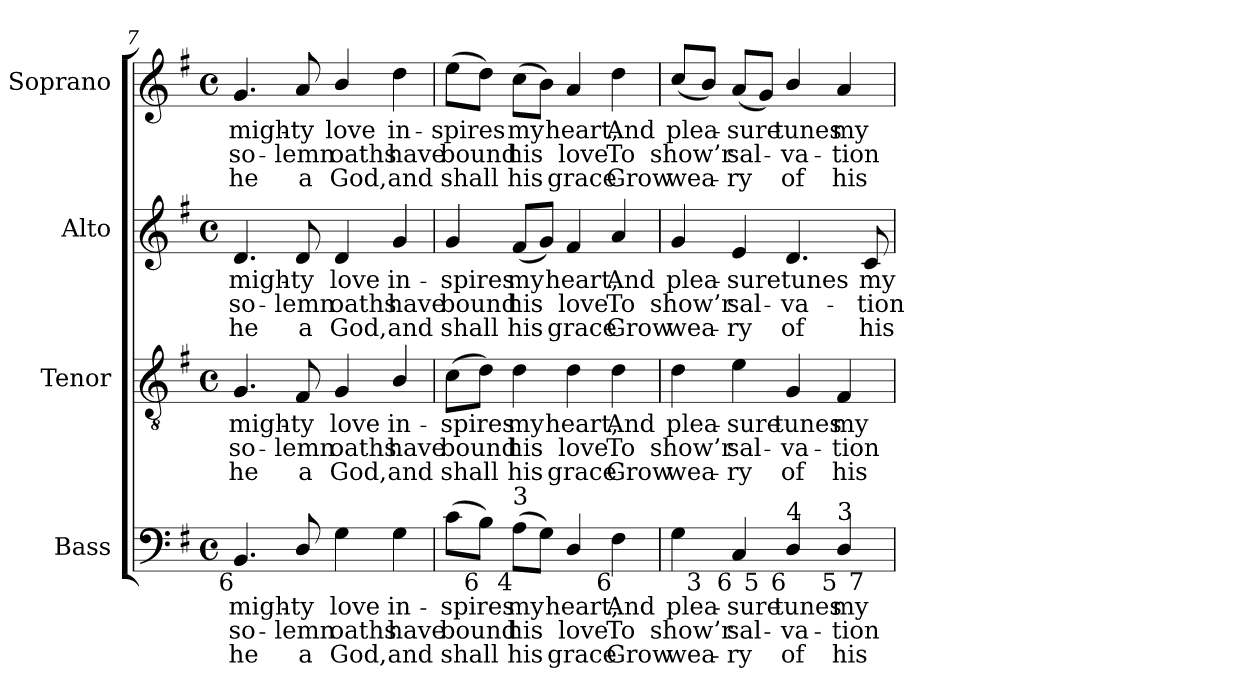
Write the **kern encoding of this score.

**kern	**text	**text	**text	**kern	**text	**text	**text	**kern	**text	**text	**text	**kern	**text	**text	**text
*part4	*part4	*part4	*part4	*part3	*part3	*part3	*part3	*part2	*part2	*part2	*part2	*part1	*part1	*part1	*part1
*staff4	*staff4	*staff4	*staff4	*staff3	*staff3	*staff3	*staff3	*staff2	*staff2	*staff2	*staff2	*staff1	*staff1	*staff1	*staff1
*I"Bass	*	*	*	*I"Tenor	*	*	*	*I"Alto	*	*	*	*I"Soprano	*	*	*
*I'B.	*	*	*	*I'T.	*	*	*	*I'A.	*	*	*	*I'S.	*	*	*
*clefF4	*	*	*	*clefGv2	*	*	*	*clefG2	*	*	*	*clefG2	*	*	*
*	*	*	*	*ITrd7c12	*	*	*	*	*	*	*	*	*	*	*
*k[f#]	*	*	*	*k[f#]	*	*	*	*k[f#]	*	*	*	*k[f#]	*	*	*
*G:	*	*	*	*G:	*	*	*	*G:	*	*	*	*G:	*	*	*
*M4/4	*	*	*	*M4/4	*	*	*	*M4/4	*	*	*	*M4/4	*	*	*
*met(c)	*	*	*	*met(c)	*	*	*	*met(c)	*	*	*	*met(c)	*	*	*
=7	=7	=7	=7	=7	=7	=7	=7	=7	=7	=7	=7	=7	=7	=7	=7
!	!LO:LY:b:color=#000000	!LO:LY:b:color=#000000	!LO:LY:b:color=#000000	!	!	!	!	!	!	!	!	!	!	!	!
!	!	!	!	!	!LO:LY:b:color=#000000	!LO:LY:b:color=#000000	!LO:LY:b:color=#000000	!	!	!	!	!	!	!	!
!	!	!	!	!	!	!	!	!	!LO:LY:b:color=#000000	!LO:LY:b:color=#000000	!LO:LY:b:color=#000000	!	!	!	!
!LO:TX:b:rj:t=6	!	!	!	!	!	!	!	!	!	!	!	!	!	!	!
!	!	!	!	!	!	!	!	!	!	!	!	!	!LO:LY:b:color=#000000	!LO:LY:b:color=#000000	!LO:LY:b:color=#000000
4.BBi/	-migh-	so-	he	4.GGi/	-migh-	so-	he	4.di/	-migh-	so-	he	4.gi/	-migh-	so-	he
!	!LO:LY:b:color=#000000	!LO:LY:b:color=#000000	!LO:LY:b:color=#000000	!	!	!	!	!	!	!	!	!	!	!	!
!	!	!	!	!	!LO:LY:b:color=#000000	!LO:LY:b:color=#000000	!LO:LY:b:color=#000000	!	!	!	!	!	!	!	!
!	!	!	!	!	!	!	!	!	!LO:LY:b:color=#000000	!LO:LY:b:color=#000000	!LO:LY:b:color=#000000	!	!	!	!
!	!	!	!	!	!	!	!	!	!	!	!	!	!LO:LY:b:color=#000000	!LO:LY:b:color=#000000	!LO:LY:b:color=#000000
8Di/	-ty	-lemn	a	8FF#i/	-ty	-lemn	a	8di/	-ty	-lemn	a	8ai/	-ty	-lemn	a
!	!LO:LY:b:color=#000000	!LO:LY:b:color=#000000	!LO:LY:b:color=#000000	!	!	!	!	!	!	!	!	!	!	!	!
!	!	!	!	!	!LO:LY:b:color=#000000	!LO:LY:b:color=#000000	!LO:LY:b:color=#000000	!	!	!	!	!	!	!	!
!	!	!	!	!	!	!	!	!	!LO:LY:b:color=#000000	!LO:LY:b:color=#000000	!LO:LY:b:color=#000000	!	!	!	!
!	!	!	!	!	!	!	!	!	!	!	!	!	!LO:LY:b:color=#000000	!LO:LY:b:color=#000000	!LO:LY:b:color=#000000
4Gi\	love	oaths	God,	4GGi/	love	oaths	God,	4di/	love	oaths	God,	4bi/	love	oaths	God,
!	!LO:LY:b:color=#000000	!LO:LY:b:color=#000000	!LO:LY:b:color=#000000	!	!	!	!	!	!	!	!	!	!	!	!
!	!	!	!	!	!LO:LY:b:color=#000000	!LO:LY:b:color=#000000	!LO:LY:b:color=#000000	!	!	!	!	!	!	!	!
!	!	!	!	!	!	!	!	!	!LO:LY:b:color=#000000	!LO:LY:b:color=#000000	!LO:LY:b:color=#000000	!	!	!	!
!	!	!	!	!	!	!	!	!	!	!	!	!	!LO:LY:b:color=#000000	!LO:LY:b:color=#000000	!LO:LY:b:color=#000000
4Gi\	in-	have	and	4BBi/	in-	have	and	4gi/	in-	have	and	4ddi\	in-	have	and
=8	=8	=8	=8	=8	=8	=8	=8	=8	=8	=8	=8	=8	=8	=8	=8
!	!LO:LY:b:color=#000000	!LO:LY:b:color=#000000	!LO:LY:b:color=#000000	!	!	!	!	!	!	!	!	!	!	!	!
!	!	!	!	!	!LO:LY:b:color=#000000	!LO:LY:b:color=#000000	!LO:LY:b:color=#000000	!	!	!	!	!	!	!	!
!	!	!	!	!	!	!	!	!	!LO:LY:b:color=#000000	!LO:LY:b:color=#000000	!LO:LY:b:color=#000000	!	!	!	!
!	!	!	!	!	!	!	!	!	!	!	!	!	!LO:LY:b:color=#000000	!LO:LY:b:color=#000000	!LO:LY:b:color=#000000
(8ci\L	-spires	bound	shall	(8Ci\L	-spires	bound	shall	4gi/	-spires	bound	shall	(8eei\L	-spires	bound	shall
!LO:TX:b:rj:t=6	!	!	!	!	!	!	!	!	!	!	!	!	!	!	!
8Bi\J)	.	.	.	8Di\J)	.	.	.	.	.	.	.	8ddi\J)	.	.	.
!	!LO:LY:b:color=#000000	!LO:LY:b:color=#000000	!LO:LY:b:color=#000000	!	!	!	!	!	!	!	!	!	!	!	!
!	!	!	!	!	!LO:LY:b:color=#000000	!LO:LY:b:color=#000000	!LO:LY:b:color=#000000	!	!	!	!	!	!	!	!
!	!	!	!	!	!	!	!	!	!LO:LY:b:color=#000000	!LO:LY:b:color=#000000	!LO:LY:b:color=#000000	!	!	!	!
!LO:TX:b:rj:t=4	!	!	!	!	!	!	!	!	!	!	!	!	!	!	!
!LO:TX:t=3	!	!	!	!	!	!	!	!	!	!	!	!	!	!	!
!	!	!	!	!	!	!	!	!	!	!	!	!	!LO:LY:b:color=#000000	!LO:LY:b:color=#000000	!LO:LY:b:color=#000000
(8Ai\L	my	his	his	4Di\	my	his	his	(8f#i/L	my	his	his	(8cci\L	my	his	his
8Gi\J)	.	.	.	.	.	.	.	8gi/J)	.	.	.	8bi\J)	.	.	.
!	!LO:LY:b:color=#000000	!LO:LY:b:color=#000000	!LO:LY:b:color=#000000	!	!	!	!	!	!	!	!	!	!	!	!
!	!	!	!	!	!LO:LY:b:color=#000000	!LO:LY:b:color=#000000	!LO:LY:b:color=#000000	!	!	!	!	!	!	!	!
!	!	!	!	!	!	!	!	!	!LO:LY:b:color=#000000	!LO:LY:b:color=#000000	!LO:LY:b:color=#000000	!	!	!	!
!	!	!	!	!	!	!	!	!	!	!	!	!	!LO:LY:b:color=#000000	!LO:LY:b:color=#000000	!LO:LY:b:color=#000000
4Di/	heart,	love	grace	4Di\	heart,	love	grace	4f#i/	heart,	love	grace	4ai/	heart,	love	grace
!	!LO:LY:b:color=#000000	!LO:LY:b:color=#000000	!LO:LY:b:color=#000000	!	!	!	!	!	!	!	!	!	!	!	!
!	!	!	!	!	!LO:LY:b:color=#000000	!LO:LY:b:color=#000000	!LO:LY:b:color=#000000	!	!	!	!	!	!	!	!
!	!	!	!	!	!	!	!	!	!LO:LY:b:color=#000000	!LO:LY:b:color=#000000	!LO:LY:b:color=#000000	!	!	!	!
!LO:TX:b:rj:t=6	!	!	!	!	!	!	!	!	!	!	!	!	!	!	!
!	!	!	!	!	!	!	!	!	!	!	!	!	!LO:LY:b:color=#000000	!LO:LY:b:color=#000000	!LO:LY:b:color=#000000
4F#i\	And	To	Grow	4Di\	And	To	Grow	4ai/	And	To	Grow	4ddi\	And	To	Grow
=9	=9	=9	=9	=9	=9	=9	=9	=9	=9	=9	=9	=9	=9	=9	=9
!	!LO:LY:b:color=#000000	!LO:LY:b:color=#000000	!LO:LY:b:color=#000000	!	!	!	!	!	!	!	!	!	!	!	!
!	!	!	!	!	!LO:LY:b:color=#000000	!LO:LY:b:color=#000000	!LO:LY:b:color=#000000	!	!	!	!	!	!	!	!
!	!	!	!	!	!	!	!	!	!LO:LY:b:color=#000000	!LO:LY:b:color=#000000	!LO:LY:b:color=#000000	!	!	!	!
!LO:TX:b:rj:t=4	!	!	!	!	!	!	!	!	!	!	!	!	!	!	!
!	!	!	!	!	!	!	!	!	!	!	!	!	!LO:LY:b:color=#000000	!LO:LY:b:color=#000000	!LO:LY:b:color=#000000
*^	*	*	*	*	*	*	*	*	*	*	*	*	*	*	*
*	*^	*	*	*	*	*	*	*	*	*	*	*	*	*	*	*
4Gi\	8ryy	4.ryy	plea-	show’r	wea-	4Di\	plea-	show’r	wea-	4gi/	plea-	show’r	wea-	(8cci/L	plea-	show’r	wea-
!	!LO:TX:b:rj:t=3	!	!	!	!	!	!	!	!	!	!	!	!	!	!	!	!
.	2..ryy	.	.	.	.	.	.	.	.	.	.	.	.	8bi/J)	.	.	.
!	!	!	!LO:LY:b:color=#000000	!LO:LY:b:color=#000000	!LO:LY:b:color=#000000	!	!	!	!	!	!	!	!	!	!	!	!
!	!	!	!	!	!	!	!LO:LY:b:color=#000000	!LO:LY:b:color=#000000	!LO:LY:b:color=#000000	!	!	!	!	!	!	!	!
!	!	!	!	!	!	!	!	!	!	!	!LO:LY:b:color=#000000	!LO:LY:b:color=#000000	!LO:LY:b:color=#000000	!	!	!	!
!LO:TX:b:rj:t=6	!	!	!	!	!	!	!	!	!	!	!	!	!	!	!	!	!
!	!	!	!	!	!	!	!	!	!	!	!	!	!	!	!LO:LY:b:color=#000000	!LO:LY:b:color=#000000	!LO:LY:b:color=#000000
4Ci/	.	.	-sure	sal-	-ry	4Ei\	-sure	sal-	-ry	4ei/	-sure	sal-	-ry	(8ai/L	-sure	sal-	-ry
!	!	!LO:TX:b:rj:t=5	!	!	!	!	!	!	!	!	!	!	!	!	!	!	!
.	.	2ryy	.	.	.	.	.	.	.	.	.	.	.	8gi/J)	.	.	.
!	!	!	!LO:LY:b:color=#000000	!LO:LY:b:color=#000000	!LO:LY:b:color=#000000	!	!	!	!	!	!	!	!	!	!	!	!
!	!	!	!	!	!	!	!LO:LY:b:color=#000000	!LO:LY:b:color=#000000	!LO:LY:b:color=#000000	!	!	!	!	!	!	!	!
!	!	!	!	!	!	!	!	!	!	!	!LO:LY:b:color=#000000	!LO:LY:b:color=#000000	!LO:LY:b:color=#000000	!	!	!	!
!LO:TX:b:rj:t=6	!	!	!	!	!	!	!	!	!	!	!	!	!	!	!	!	!
!LO:TX:t=4	!	!	!	!	!	!	!	!	!	!	!	!	!	!	!	!	!
!	!	!	!	!	!	!	!	!	!	!	!	!	!	!	!LO:LY:b:color=#000000	!LO:LY:b:color=#000000	!LO:LY:b:color=#000000
4Di/	.	.	tunes	-va-	of	4GGi/	tunes	-va-	of	4.di/	tunes	-va-	of	4bi/	tunes	-va-	of
!	!	!	!LO:LY:b:color=#000000	!LO:LY:b:color=#000000	!LO:LY:b:color=#000000	!	!	!	!	!	!	!	!	!	!	!	!
!	!	!	!	!	!	!	!LO:LY:b:color=#000000	!LO:LY:b:color=#000000	!LO:LY:b:color=#000000	!	!	!	!	!	!	!	!
!LO:TX:b:rj:t=5	!	!	!	!	!	!	!	!	!	!	!	!	!	!	!	!	!
!LO:TX:t=3	!	!	!	!	!	!	!	!	!	!	!	!	!	!	!	!	!
!	!	!	!	!	!	!	!	!	!	!	!	!	!	!	!LO:LY:b:color=#000000	!LO:LY:b:color=#000000	!LO:LY:b:color=#000000
4Di/	.	.	my	-tion	his	4FF#i/	my	-tion	his	.	.	.	.	4ai/	my	-tion	his
!	!	!LO:TX:b:rj:t=7	!	!	!	!	!	!	!	!	!	!	!	!	!	!	!
!	!	!	!	!	!	!	!	!	!	!	!LO:LY:b:color=#000000	!LO:LY:b:color=#000000	!LO:LY:b:color=#000000	!	!	!	!
.	.	8ryy	.	.	.	.	.	.	.	8ci/	my	-tion	his	.	.	.	.
*v	*v	*v	*	*	*	*	*	*	*	*	*	*	*	*	*	*	*
=	=	=	=	=	=	=	=	=	=	=	=	=	=	=	=
*-	*-	*-	*-	*-	*-	*-	*-	*-	*-	*-	*-	*-	*-	*-	*-
